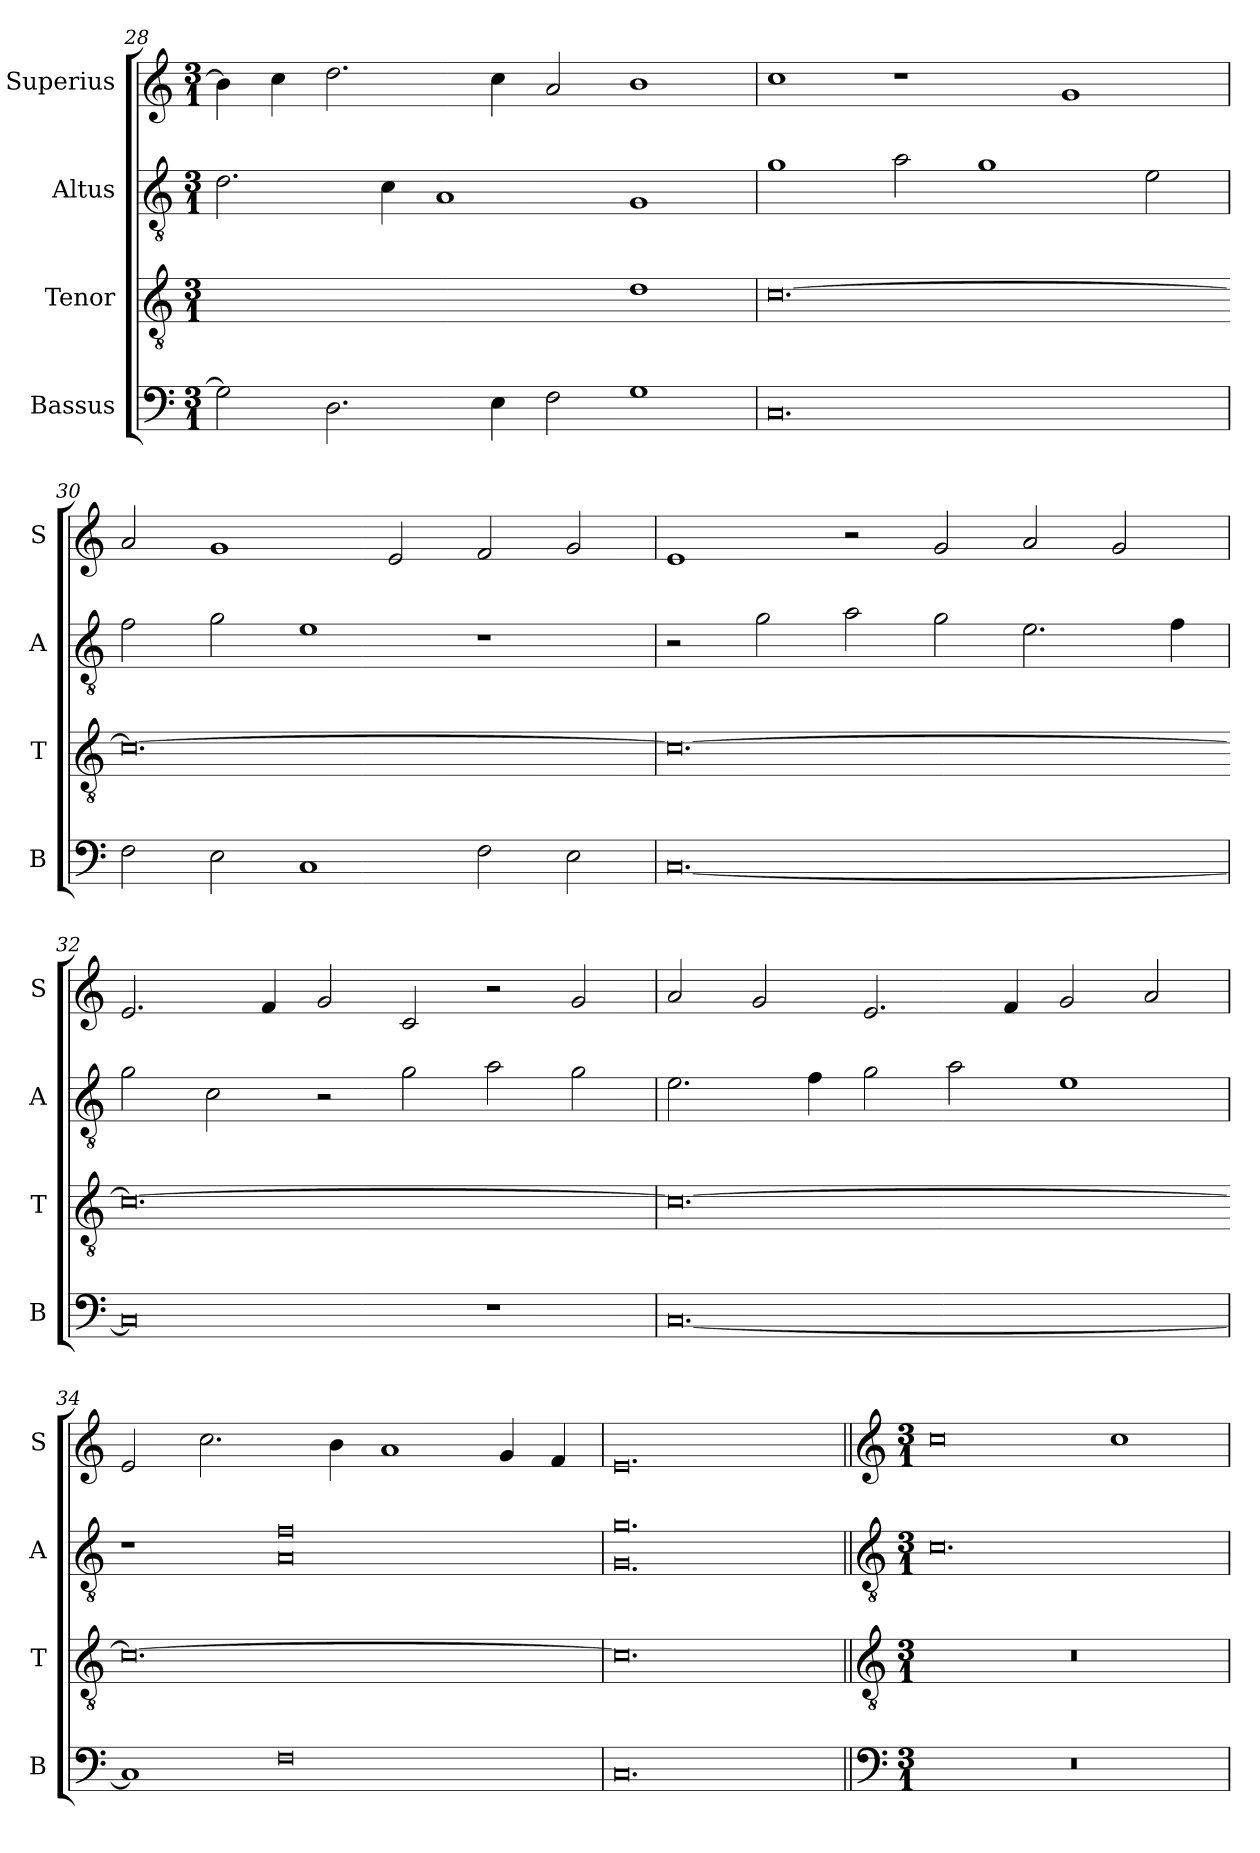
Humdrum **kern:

**kern	**kern	**kern	**kern
*part4	*part3	*part2	*part1
*staff4	*staff3	*staff2	*staff1
*I"Bassus	*I"Tenor	*I"Altus	*I"Superius
*I'B	*I'T	*I'A	*I'S
*clefF4	*clefGv2	*clefGv2	*clefG2
*k[]	*k[]	*k[]	*k[]
*M3/1	*M3/1	*M3/1	*M3/1
=28	=28	=28	=28
2G\]	0dyy]	2.d\	4b\]
.	.	.	4cc\
2.D\	.	.	2.dd\
.	.	4c\	.
.	.	1A	.
4E\	.	.	4cc\
2F\	.	.	2a/
1G	1d	1G	1b
=29	=29	=29	=29
0.C	[0.c	1g	1cc
.	.	2a\	1r
.	.	1g	.
.	.	.	1g
.	.	2e\	.
=30	=30-	=30	=30
2F\	0.c_	2f\	2a/
2E\	.	2g\	1g
1C	.	1e	.
.	.	.	2e/
2F\	.	1r	2f/
2E\	.	.	2g/
=31	=31	=31	=31
[0.C	0.c_	2r	1e
.	.	2g\	.
.	.	2a\	2r
.	.	2g\	2g/
.	.	2.e\	2a/
.	.	.	2g/
.	.	4f\	.
=32	=32-	=32	=32
0C]	0.c_	2g\	2.e/
.	.	2c\	.
.	.	.	4f/
.	.	2r	2g/
.	.	2g\	2c/
1r	.	2a\	2r
.	.	2g\	2g/
=33	=33	=33	=33
[0.C	0.c_	2.e\	2a/
.	.	.	2g/
.	.	4f\	.
.	.	2g\	2.e/
.	.	2a\	.
.	.	.	4f/
.	.	1e	2g/
.	.	.	2a/
=34	=34-	=34	=34
1C]	0.c_	1r	2e/
.	.	.	2.cc\
0F	.	0A 0f	.
.	.	.	4b\
.	.	.	1a
.	.	.	4g/
.	.	.	4f/
=35	=35	=35	=35
*	*	*^	*
0.C	0.c]	0.G\	0.g/	0.e
*	*	*v	*v	*
!!LO:LB:g=z
=36||	=36||	=36||	=36||
*clefF4	*clefGv2	*clefGv2	*clefG2
*k[]	*k[]	*k[]	*k[]
*M3/1	*M3/1	*M3/1	*M3/1
0.r	0.r	0.c	0cc
.	.	.	1cc
=	=	=	=
*-	*-	*-	*-
